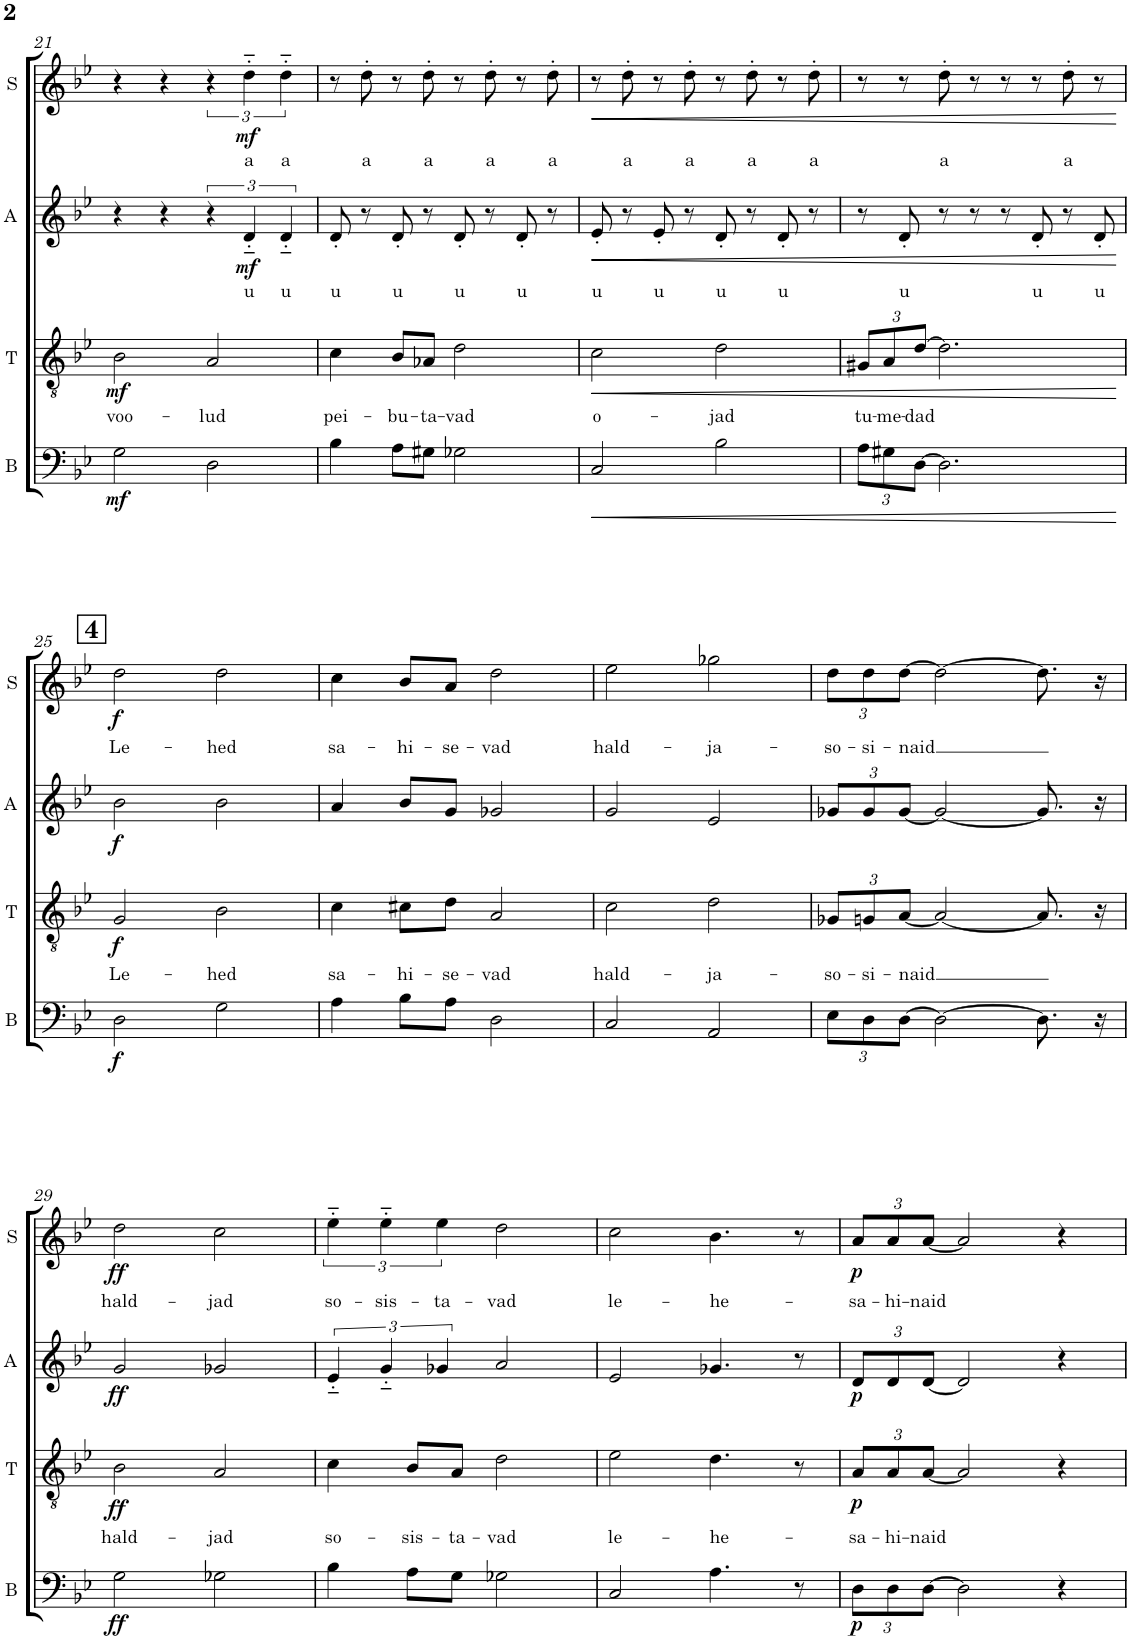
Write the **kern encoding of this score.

**kern	**dynam	**kern	**text	**dynam	**kern	**text	**dynam	**kern	**text	**dynam
*part4	*part4	*part3	*part3	*part3	*part2	*part2	*part2	*part1	*part1	*part1
*staff4	*staff4	*staff3	*staff3	*staff3	*staff2	*staff2	*staff2	*staff1	*staff1	*staff1
*I"B	*	*I"T	*	*	*I"A	*	*	*I"S	*	*
*I'B	*	*I'T	*	*	*I'A	*	*	*I'S	*	*
!!LO:PB:g=z
*clefF4	*	*clefGv2	*	*	*clefG2	*	*	*clefG2	*	*
*	*	*	*	*	*Trd1c2	*	*	*	*	*
*k[b-e-]	*	*k[b-e-]	*	*	*k[b-e-]	*	*	*k[b-e-]	*	*
*M4/4	*	*M4/4	*	*	*M4/4	*	*	*M4/4	*	*
=21	=21	=21	=21	=21	=21	=21	=21	=21	=21	=21
!	!LO:DY:b	!	!LO:LY:b	!LO:DY:b	!	!	!	!	!	!
2G\	mf	2B-\	voo-	mf	4r	.	.	4r	.	.
.	.	.	.	.	4r	.	.	4r	.	.
!	!	!	!LO:LY:b	!	!	!	!	!	!	!
2D\	.	2A/	-lud	.	6r	.	.	6r	.	.
!	!	!	!	!	!	!LO:LY:b	!LO:DY:b	!	!LO:LY:b	!LO:DY:b
.	.	.	.	.	6d'~/	u	mf	6dd'~\	a	mf
!	!	!	!	!	!	!LO:LY:b	!	!	!LO:LY:b	!
.	.	.	.	.	6d'~/	u	.	6dd'~\	a	.
=22	=22	=22	=22	=22	=22	=22	=22	=22	=22	=22
!	!	!	!LO:LY:b	!	!	!LO:LY:b	!	!	!	!
4B-\	.	4c\	pei-	.	8d'/	u	.	8r	.	.
!	!	!	!	!	!	!	!	!	!LO:LY:b	!
.	.	.	.	.	8r	.	.	8dd'\	a	.
!	!	!	!LO:LY:b	!	!	!LO:LY:b	!	!	!	!
8A\L	.	8B-/L	-bu-	.	8d'/	u	.	8r	.	.
!	!	!	!LO:LY:b	!	!	!	!	!	!LO:LY:b	!
8G#X\J	.	8A-X/J	-ta-	.	8r	.	.	8dd'\	a	.
!	!	!	!LO:LY:b	!	!	!LO:LY:b	!	!	!	!
2G-X\	.	2d\	-vad	.	8d'/	u	.	8r	.	.
!	!	!	!	!	!	!	!	!	!LO:LY:b	!
.	.	.	.	.	8r	.	.	8dd'\	a	.
!	!	!	!	!	!	!LO:LY:b	!	!	!	!
.	.	.	.	.	8d'/	u	.	8r	.	.
!	!	!	!	!	!	!	!	!	!LO:LY:b	!
.	.	.	.	.	8r	.	.	8dd'\	a	.
=23	=23	=23	=23	=23	=23	=23	=23	=23	=23	=23
!	!LO:HP:b	!	!LO:LY:b	!LO:HP:b	!	!LO:LY:b	!LO:HP:b	!	!	!LO:HP:b
2C/	<	2c\	o-	<	8e-'/	u	<	8r	.	<
!	!	!	!	!	!	!	!	!	!LO:LY:b	!
.	.	.	.	.	8r	.	.	8dd'\	a	.
!	!	!	!	!	!	!LO:LY:b	!	!	!	!
.	.	.	.	.	8e-'/	u	.	8r	.	.
!	!	!	!	!	!	!	!	!	!LO:LY:b	!
.	.	.	.	.	8r	.	.	8dd'\	a	.
!	!	!	!LO:LY:b	!	!	!LO:LY:b	!	!	!	!
2B-\	.	2d\	-jad	.	8d'/	u	.	8r	.	.
!	!	!	!	!	!	!	!	!	!LO:LY:b	!
.	.	.	.	.	8r	.	.	8dd'\	a	.
!	!	!	!	!	!	!LO:LY:b	!	!	!	!
.	.	.	.	.	8d'/	u	.	8r	.	.
!	!	!	!	!	!	!	!	!	!LO:LY:b	!
.	.	.	.	.	8r	.	.	8dd'\	a	.
=24	=24	=24	=24	=24	=24	=24	=24	=24	=24	=24
*Xbrackettup	*	*Xbrackettup	*	*	*	*	*	*	*	*
!	!	!	!LO:LY:b	!	!	!	!	!	!	!
12A\L	.	12G#X/L	tu-	.	8r	.	.	8r	.	.
!	!	!	!LO:LY:b	!	!	!	!	!	!	!
12G#X\	.	12A/	-me-	.	.	.	.	.	.	.
!	!	!	!	!	!	!LO:LY:b	!	!	!	!
.	.	.	.	.	8d'/	u	.	8r	.	.
!	!	!	!LO:LY:b	!	!	!	!	!	!	!
[12D\J	.	[12d/J	-dad	.	.	.	.	.	.	.
!	!	!	!	!	!	!	!	!	!LO:LY:b	!
2.D\]	.	2.d\]	.	.	8r	.	.	8dd'\	a	.
.	.	.	.	.	8r	.	.	8r	.	.
.	.	.	.	.	8r	.	.	8r	.	.
!	!	!	!	!	!	!LO:LY:b	!	!	!	!
.	.	.	.	.	8d'/	u	.	8r	.	.
!	!	!	!	!	!	!	!	!	!LO:LY:b	!
.	.	.	.	.	8r	.	.	8dd'\	a	.
!	!	!	!	!	!	!LO:LY:b	!	!	!	!
.	.	.	.	.	8d'/	u	.	8r	.	.
.	[	.	.	[	.	.	[	.	.	[
!!LO:LB:g=z
!!LO:REH:place=s1:a:B:cj:fs=14:t=4
=25	=25	=25	=25	=25	=25	=25	=25	=25	=25	=25
!	!LO:DY:b	!	!LO:LY:b	!LO:DY:b	!	!	!LO:DY:b	!	!LO:LY:b	!LO:DY:b
2D\	f	2G/	Le-	f	2b-\	.	f	2dd\	Le-	f
!	!	!	!LO:LY:b	!	!	!	!	!	!LO:LY:b	!
2G\	.	2B-\	-hed	.	2b-\	.	.	2dd\	-hed	.
=26	=26	=26	=26	=26	=26	=26	=26	=26	=26	=26
!	!	!	!LO:LY:b	!	!	!	!	!	!LO:LY:b	!
4A\	.	4c\	sa-	.	4a/	.	.	4cc\	sa-	.
!	!	!	!LO:LY:b	!	!	!	!	!	!LO:LY:b	!
8B-\L	.	8c#X\L	-hi-	.	8b-/L	.	.	8b-/L	-hi-	.
!	!	!	!LO:LY:b	!	!	!	!	!	!LO:LY:b	!
8A\J	.	8d\J	-se-	.	8g/J	.	.	8a/J	-se-	.
!	!	!	!LO:LY:b	!	!	!	!	!	!LO:LY:b	!
2D\	.	2A/	-vad	.	2g-X/	.	.	2dd\	-vad	.
=27	=27	=27	=27	=27	=27	=27	=27	=27	=27	=27
!	!	!	!LO:LY:b	!	!	!	!	!	!LO:LY:b	!
2C/	.	2c\	hald-	.	2g/	.	.	2ee-\	hald-	.
!	!	!	!LO:LY:b	!	!	!	!	!	!LO:LY:b	!
2AA/	.	2d\	-ja-	.	2e-/	.	.	2gg-X\	-ja-	.
=28	=28	=28	=28	=28	=28	=28	=28	=28	=28	=28
!	!	!	!LO:LY:b	!	!	!	!	!	!	!
*	*	*	*	*	*Xbrackettup	*	*	*Xbrackettup	*	*
!	!	!	!	!	!	!	!	!	!LO:LY:b	!
12E-\L	.	12G-X/L	-so-	.	12g-X/L	.	.	12dd\L	-so-	.
!	!	!	!LO:LY:b	!	!	!	!	!	!LO:LY:b	!
12D\	.	12Gn/	-si-	.	12g-/	.	.	12dd\	-si-	.
!	!	!	!LO:LY:b	!	!	!	!	!	!LO:LY:b	!
[12D\J	.	[12A/J	-naid	.	[12g-/J	.	.	[12dd\J	-naid	.
2D\_	.	2A/_	.	.	2g-/_	.	.	2dd\_	.	.
8.D\]	.	8.A/]	.	.	8.g-/]	.	.	8.dd\]	.	.
16r	.	16r	.	.	16r	.	.	16r	.	.
!!LO:LB:g=z
=29	=29	=29	=29	=29	=29	=29	=29	=29	=29	=29
!	!LO:DY:b	!	!LO:LY:b	!LO:DY:b	!	!	!LO:DY:b	!	!LO:LY:b	!LO:DY:b
2G\	ff	2B-\	hald-	ff	2g/	.	ff	2dd\	hald-	ff
!	!	!	!LO:LY:b	!	!	!	!	!	!LO:LY:b	!
2G-X\	.	2A/	-jad	.	2g-X/	.	.	2cc\	-jad	.
=30	=30	=30	=30	=30	=30	=30	=30	=30	=30	=30
!	!	!	!LO:LY:b	!	!	!	!	!	!	!
*	*	*	*	*	*brackettup	*	*	*brackettup	*	*
!	!	!	!	!	!	!	!	!	!LO:LY:b	!
4B-\	.	4c\	so-	.	6e-'~/	.	.	6ee-'~\	so-	.
!	!	!	!	!	!	!	!	!	!LO:LY:b	!
.	.	.	.	.	6g'~/	.	.	6ee-'~\	-sis-	.
!	!	!	!LO:LY:b	!	!	!	!	!	!	!
8A\L	.	8B-/L	-sis-	.	.	.	.	.	.	.
!	!	!	!	!	!	!	!	!	!LO:LY:b	!
.	.	.	.	.	6g-X/	.	.	6ee-\	-ta-	.
!	!	!	!LO:LY:b	!	!	!	!	!	!	!
8G\J	.	8A/J	-ta-	.	.	.	.	.	.	.
!	!	!	!LO:LY:b	!	!	!	!	!	!LO:LY:b	!
2G-X\	.	2d\	-vad	.	2a/	.	.	2dd\	-vad	.
=31	=31	=31	=31	=31	=31	=31	=31	=31	=31	=31
!	!	!	!LO:LY:b	!	!	!	!	!	!LO:LY:b	!
2C/	.	2e-\	le-	.	2e-/	.	.	2cc\	le-	.
!	!	!	!LO:LY:b	!	!	!	!	!	!LO:LY:b	!
4.A\	.	4.d\	-he-	.	4.g-X/	.	.	4.b-\	-he-	.
8r	.	8r	.	.	8r	.	.	8r	.	.
=32	=32	=32	=32	=32	=32	=32	=32	=32	=32	=32
!	!	!	!LO:LY:b	!	!	!	!	!	!	!
*	*	*	*	*	*Xbrackettup	*	*	*Xbrackettup	*	*
!	!LO:DY:b	!	!	!LO:DY:b	!	!	!LO:DY:b	!	!LO:LY:b	!LO:DY:b
12D\L	p	12A/L	-sa-	p	12d/L	.	p	12a/L	-sa-	p
!	!	!	!LO:LY:b	!	!	!	!	!	!LO:LY:b	!
12D\	.	12A/	-hi-	.	12d/	.	.	12a/	-hi-	.
!	!	!	!LO:LY:b	!	!	!	!	!	!LO:LY:b	!
[12D\J	.	[12A/J	-naid	.	[12d/J	.	.	[12a/J	-naid	.
2D\]	.	2A/]	.	.	2d/]	.	.	2a/]	.	.
4r	.	4r	.	.	4r	.	.	4r	.	.
=	=	=	=	=	=	=	=	=	=	=
*-	*-	*-	*-	*-	*-	*-	*-	*-	*-	*-
